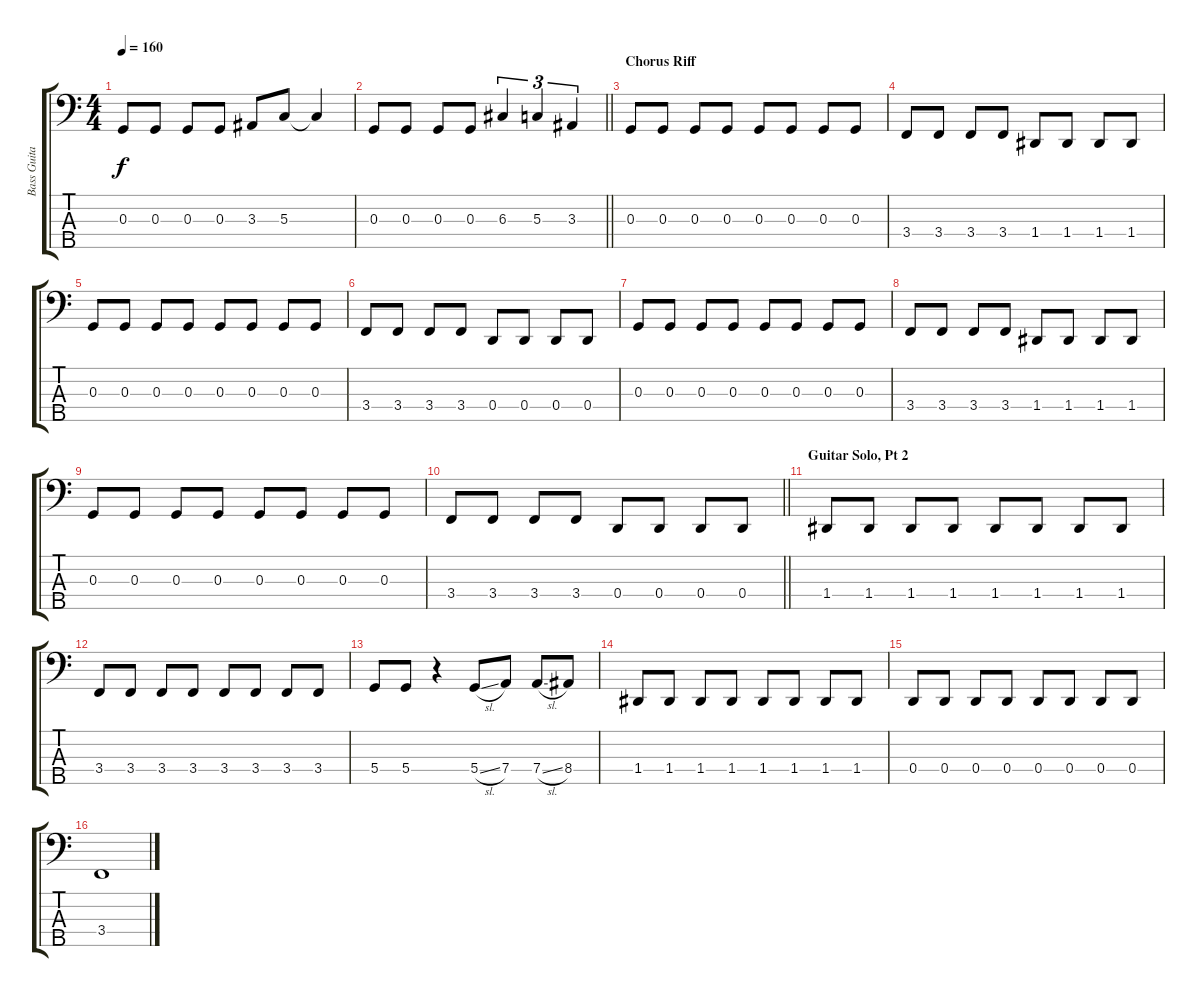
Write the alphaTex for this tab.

\track ("Bass Guitar" "Bass Guita") {instrument electricbasspick}
\staff {score tabs}
\tuning (F2 C2 G1 D1 A0) {hide}
\ts (4 4)
\tempo 160
\clef f4
\ks c
0.3.8{dy f} 0.3.8 0.3.8 0.3.8 3.3.8 5.3.8 5.3{t}.4 |
\barLineRight lightlight
0.3.8 0.3.8 0.3.8 0.3.8 6.3.4{tu (3 2)} 5.3.4{tu (3 2)} 3.3.4{tu (3 2)} |
\section ("" "Chorus Riff ")
0.3.8 0.3.8 0.3.8 0.3.8 0.3.8 0.3.8 0.3.8 0.3.8 |
3.4.8 3.4.8 3.4.8 3.4.8 1.4.8 1.4.8 1.4.8 1.4.8 |
0.3.8 0.3.8 0.3.8 0.3.8 0.3.8 0.3.8 0.3.8 0.3.8 |
3.4.8 3.4.8 3.4.8 3.4.8 0.4.8 0.4.8 0.4.8 0.4.8 |
0.3.8 0.3.8 0.3.8 0.3.8 0.3.8 0.3.8 0.3.8 0.3.8 |
3.4.8 3.4.8 3.4.8 3.4.8 1.4.8 1.4.8 1.4.8 1.4.8 |
0.3.8 0.3.8 0.3.8 0.3.8 0.3.8 0.3.8 0.3.8 0.3.8 |
\barLineRight lightlight
3.4.8 3.4.8 3.4.8 3.4.8 0.4.8 0.4.8 0.4.8 0.4.8 |
\section ("" "Guitar Solo, Pt 2")
1.4.8 1.4.8 1.4.8 1.4.8 1.4.8 1.4.8 1.4.8 1.4.8 |
3.4.8 3.4.8 3.4.8 3.4.8 3.4.8 3.4.8 3.4.8 3.4.8 |
5.4.8 5.4.8 r.4 5.4{sl}.8 7.4.8 7.4{sl}.8 8.4.8 |
1.4.8 1.4.8 1.4.8 1.4.8 1.4.8 1.4.8 1.4.8 1.4.8 |
0.4.8 0.4.8 0.4.8 0.4.8 0.4.8 0.4.8 0.4.8 0.4.8 |
3.4.1
